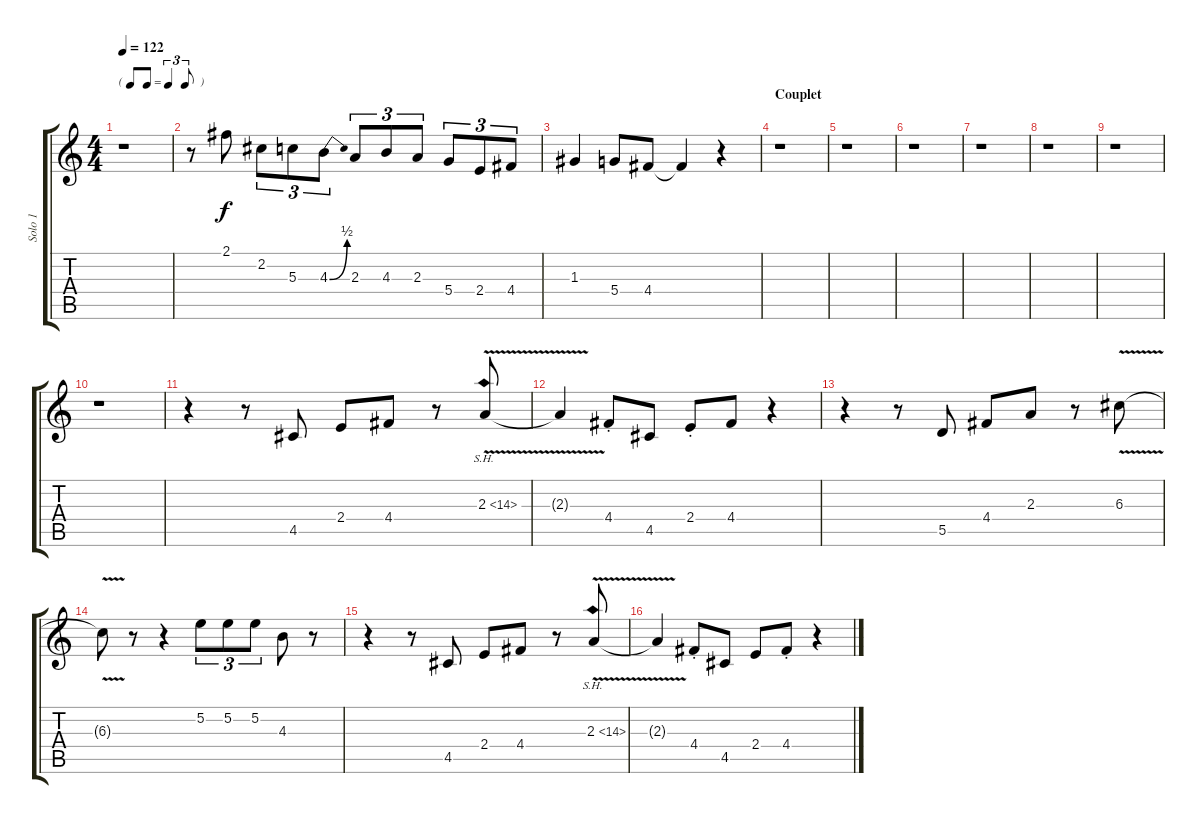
\track ("Solo 1" "Solo 1") {instrument electricguitarclean}
\staff {score tabs}
\tuning (E4 B3 G3 D3 A2 E2) {hide}
\ts (4 4)
\tf triplet8th
\tempo 122
\clef g2
\ks c
r.1{dy f} |
r.8 2.1.8 2.2.8{tu (3 2)} 5.3.8{tu (3 2)} 4.3{be (bend 0 0 60 2)}.8{tu (3 2)} 2.3.8{tu (3 2)} 4.3.8{tu (3 2)} 2.3.8{tu (3 2)} 5.4.8{tu (3 2)} 2.4.8{tu (3 2)} 4.4.8{tu (3 2)} |
1.3.4 5.4.8 4.4.8 4.4{t}.4 r.4 |
\section ("" "Couplet")
r.1 |
r.1 |
r.1 |
r.1 |
r.1 |
r.1 |
r.1 |
r.4 r.8 4.5.8 2.4.8 4.4.8 r.8 2.3{sh 12 v}.8 |
2.3{t}.4 4.4{st}.8 4.5.8 2.4{st}.8 4.4.8 r.4 |
r.4 r.8 5.5.8 4.4.8 2.3.8 r.8 6.3{v}.8 |
6.3{t}.8 r.8 r.4 5.2.8{tu (3 2)} 5.2.8{tu (3 2)} 5.2.8{tu (3 2)} 4.3.8 r.8 |
r.4 r.8 4.5.8 2.4.8 4.4.8 r.8 2.3{sh 12 v}.8 |
2.3{t}.4 4.4{st}.8 4.5.8 2.4.8 4.4{st}.8 r.4
